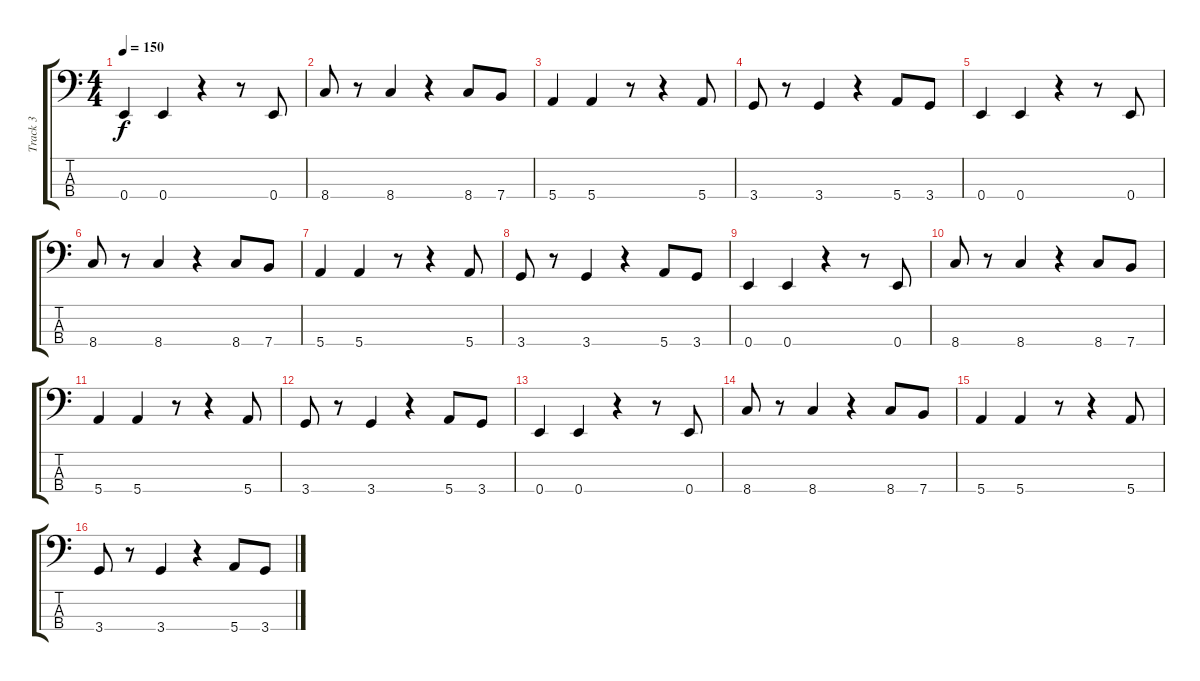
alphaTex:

\track ("Track 3" "Track 3") {instrument electricbassfinger}
\staff {score tabs}
\tuning (G2 D2 A1 E1) {hide}
\ts (4 4)
\tempo 150
\clef f4
\ks c
0.4.4{dy f} 0.4.4 r.4 r.8 0.4.8 |
8.4.8 r.8 8.4.4 r.4 8.4.8 7.4.8 |
5.4.4 5.4.4 r.8 r.4 5.4.8 |
3.4.8 r.8 3.4.4 r.4 5.4.8 3.4.8 |
0.4.4 0.4.4 r.4 r.8 0.4.8 |
8.4.8 r.8 8.4.4 r.4 8.4.8 7.4.8 |
5.4.4 5.4.4 r.8 r.4 5.4.8 |
3.4.8 r.8 3.4.4 r.4 5.4.8 3.4.8 |
0.4.4 0.4.4 r.4 r.8 0.4.8 |
8.4.8 r.8 8.4.4 r.4 8.4.8 7.4.8 |
5.4.4 5.4.4 r.8 r.4 5.4.8 |
3.4.8 r.8 3.4.4 r.4 5.4.8 3.4.8 |
0.4.4 0.4.4 r.4 r.8 0.4.8 |
8.4.8 r.8 8.4.4 r.4 8.4.8 7.4.8 |
5.4.4 5.4.4 r.8 r.4 5.4.8 |
3.4.8 r.8 3.4.4 r.4 5.4.8 3.4.8
